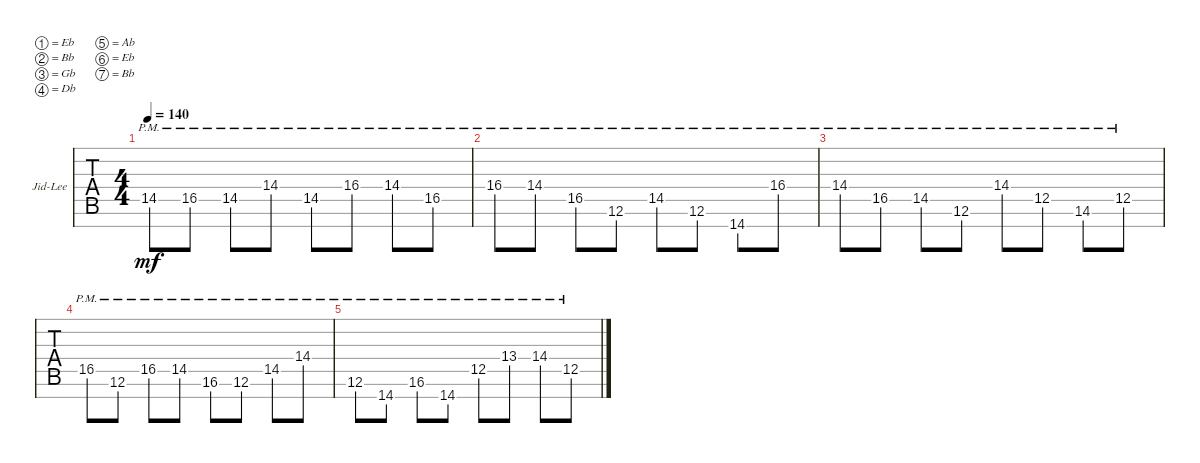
\defaultSystemsLayout 4
\bracketExtendMode groupsimilarinstruments
\firstSystemTrackNameOrientation horizontal
\otherSystemsTrackNameOrientation horizontal
\track ("Jid-Lee" "Jid-Lee") {instrument distortionguitar}
\staff {tabs}
\tuning (Eb4 Bb3 Gb3 Db3 Ab2 Eb2 Bb1)
\ts (4 4)
\tempo 140
\clef g2
\ks c
14.5{pm}.8{dy mf} 16.5{pm}.8 14.5{pm}.8 14.4{pm}.8 14.5{pm}.8 16.4{pm}.8 14.4{pm}.8 16.5{pm}.8 |
16.4{pm}.8 14.4{pm}.8 16.5{pm}.8 12.6{pm}.8 14.5{pm}.8 12.6{pm}.8 14.7{pm}.8 16.4{pm}.8 |
14.4{pm}.8 16.5{pm}.8 14.5{pm}.8 12.6{pm}.8 14.4{pm}.8 12.5{pm}.8 14.6{pm}.8 12.5{pm}.8 |
16.5{pm}.8 12.6{pm}.8 16.5{pm}.8 14.5{pm}.8 16.6{pm}.8 12.6{pm}.8 14.5{pm}.8 14.4{pm}.8 |
12.6{pm}.8 14.7{pm}.8 16.6{pm}.8 14.7{pm}.8 12.5{pm}.8 13.4{pm}.8 14.4{pm}.8 12.5{pm}.8 |
\scale
0.333333 |
\scale
0.333333 |
\scale
0.333333 |
\scale
0.333333 |
\scale
0.333333 |
\scale
0.333333 |
\scale
0.333333 |
\scale
0.333333 |
\scale
0.333333 |
\scale
0.333333 |
\scale
0.333333
